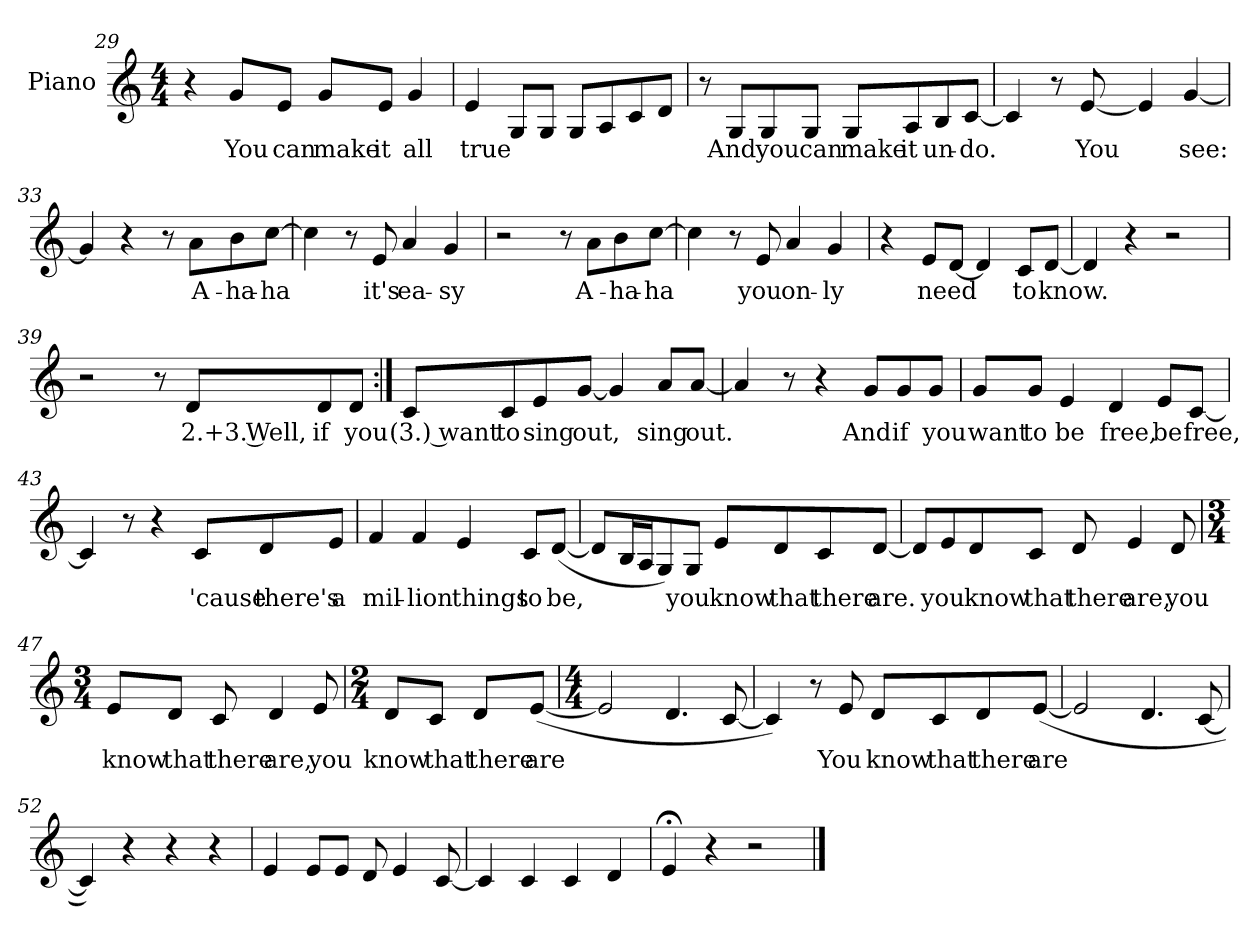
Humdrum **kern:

**kern	**text
*part1	*part1
*staff1	*staff1
*I"Piano	*
*I'Pno	*
*clefG2	*
*k[]	*
*C:	*
*M4/4	*
=29	=29
4r	.
8g/L	You
8e/J	can
8g/L	make
8e/J	it
4g/	all
=30	=30
4e/	true
8G/L	.
8G/J	.
8G/L	.
8A/	.
8c/	.
8d/J	.
!!LO:LB:g=z
=31	=31
8r	.
8G/L	And
8G/	you
8G/J	can
8G/L	make
8A/	it
8B/	un-
[8c/J	-do.
=32	=32
4c/]	.
8r	.
[8e/	You
4e/]	.
[4g/	see:
=33	=33
4g/]	.
4r	.
8r	.
8a\L	A-
8b\	-ha-
[8cc\J	-ha
=34	=34
4cc\]	.
8r	.
8e/	it's
4a/	ea-
4g/	-sy
!!LO:LB:g=z
=35	=35
2r	.
8r	.
8a\L	A-
8b\	-ha-
[8cc\J	-ha
=36	=36
4cc\]	.
8r	.
8e/	you
4a/	on-
4g/	-ly
=37	=37
4r	.
8e/L	need
[8d/J	.
4d/]	.
8c/L	to
[8d/J	know.
=38	=38
4d/]	.
4r	.
2r	.
!!LO:LB:g=z
=39	=39
2r	.
8r	.
8d/L	2.+3. Well,
8d/	if
8d/J	you
=40:|!	=40:|!
8c/L	(3.) want
8c/	to
8e/	sing
[8g/J	out,
4g/]	.
8a/L	sing
[8a/J	out.
=41	=41
4a/]	.
8r	.
4r	.
8g/L	And
8g/	if
8g/J	you
!!LO:LB:g=z
=42	=42
8g/L	want
8g/J	to
4e/	be
4d/	free,
8e/L	be
[8c/J	free,
=43	=43
4c/]	.
8r	.
4r	.
8c/L	'cause
8d/	there's
8e/J	a
=44	=44
4f/	mil-
4f/	-lion
4e/	things
8c/L	to
([8d/J	be,
!!LO:LB:g=z
=45	=45
8d/L]	.
16B/L	.
16A/J	.
8G/)	.
8G/J	you
8e/L	know
8d/	that
8c/	there
[8d/J	are.
=46	=46
8d/L]	.
8e/	you
8d/	know
8c/J	that
8d/	there
4e/	are,
8d/	you
!!LO:LB:g=z
=47	=47
*M3/4	*
8e/L	know
8d/J	that
8c/	there
4d/	are,
8e/	you
=48	=48
*M2/4	*
8d/L	know
8c/J	that
8d/L	there
([8e/J	are
=49	=49
*M4/4	*
2e/]	.
4.d/	.
[8c/	.
!!LO:LB:g=z
=50	=50
4c/])	.
8r	.
8e/	You
8d/L	know
8c/	that
8d/	there
([8e/J	are
=51	=51
2e/]	.
4.d/	.
[8c/	.
=52	=52
4c/])	.
4r	.
4r	.
4r	.
=53	=53
4e/	.
8e/L	.
8e/J	.
8d/	.
4e/	.
[8c/	.
=54	=54
4c/]	.
4c/	.
4c/	.
4d/	.
=55	=55
4e;</	.
4r	.
2r	.
==	==
*-	*-
